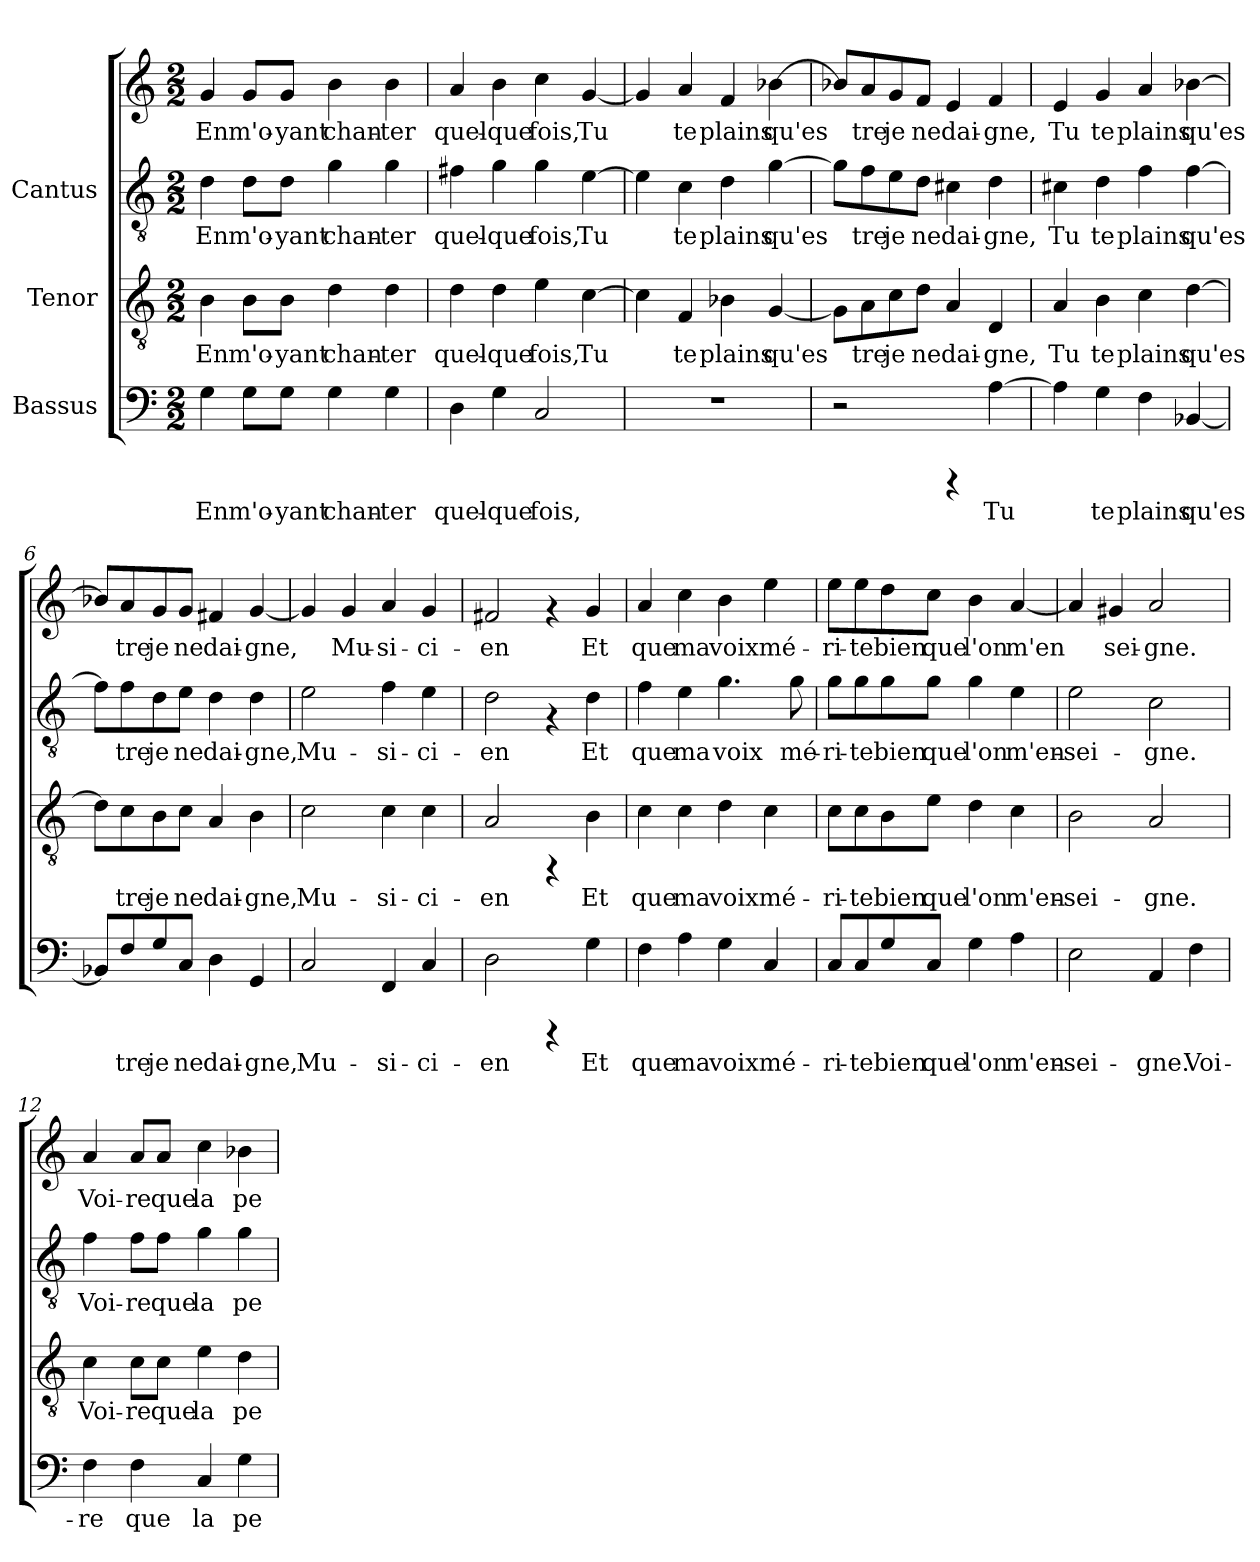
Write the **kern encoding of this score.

**kern	**text	**kern	**text	**kern	**text	**kern	**text
*part3	*part3	*part2	*part2	*part1	*part1	*part1	*part1
*staff4	*staff4	*staff3	*staff3	*staff2	*staff2	*staff1	*staff1
*I"Bassus	*	*I"Tenor	*	*I"Cantus	*	*	*
!!LO:PB:g=z
*stria5	*	*stria5	*	*stria5	*	*stria5	*
*clefF4	*	*clefGv2	*	*clefGv2	*	*clefG2	*
*M2/2	*	*M2/2	*	*M2/2	*	*M2/2	*
=1	=1	=1	=1	=1	=1	=1	=1
!	!LO:LY:b:cj	!	!LO:LY:b:cj	!	!LO:LY:b:cj	!	!LO:LY:b:cj
4G\	En	4B\	En	4d\	En	4g/	En
!	!LO:LY:b:cj	!	!LO:LY:b:cj	!	!LO:LY:b:cj	!	!LO:LY:b:cj
8G\L	m'o-	8B\L	m'o-	8d\L	m'o-	8g/L	m'o-
!	!LO:LY:b:cj	!	!LO:LY:b:cj	!	!LO:LY:b:cj	!	!LO:LY:b:cj
8G\J	-yant	8B\J	-yant	8d\J	-yant	8g/J	-yant
!	!LO:LY:b:cj	!	!LO:LY:b:cj	!	!LO:LY:b:cj	!	!LO:LY:b:cj
4G\	chan-	4d\	chan-	4g\	chan-	4b\	chan-
!	!LO:LY:b:cj	!	!LO:LY:b:cj	!	!LO:LY:b:cj	!	!LO:LY:b:cj
4G\	-ter	4d\	-ter	4g\	-ter	4b\	-ter
=2	=2	=2	=2	=2	=2	=2	=2
!	!LO:LY:b:cj	!	!LO:LY:b:cj	!	!LO:LY:b:cj	!	!LO:LY:b:cj
4D\	quel-	4d\	quel-	4f#X\	quel-	4a/	quel-
!	!LO:LY:b:cj	!	!LO:LY:b:cj	!	!LO:LY:b:cj	!	!LO:LY:b:cj
4G\	-que	4d\	-que	4g\	-que	4b\	-que
!	!LO:LY:b:cj	!	!LO:LY:b:cj	!	!LO:LY:b:cj	!	!LO:LY:b:cj
2C/	fois,	4e\	fois,	4g\	fois,	4cc\	fois,
!	!	!	!LO:LY:b:cj	!	!LO:LY:b:cj	!	!LO:LY:b:cj
.	.	[>4c\	Tu	[>4e\	Tu	[<4g/	Tu
=3	=3	=3	=3	=3	=3	=3	=3
!	!	!	!LO:LY:b:cj	!	!LO:LY:b:cj	!	!LO:LY:b:cj
1r	.	4c\]	.	4e\]	.	4g/]	.
!	!	!	!LO:LY:b:cj	!	!LO:LY:b:cj	!	!LO:LY:b:cj
.	.	4F/	te	4c\	te	4a/	te
!	!	!	!LO:LY:b:cj	!	!LO:LY:b:cj	!	!LO:LY:b:cj
.	.	4B-X\	plains	4d\	plains	4f/	plains
!	!	!	!LO:LY:b:cj	!	!LO:LY:b:cj	!	!LO:LY:b:cj
.	.	[<4G/	qu'es	[>4g\	qu'es	[>4b-X\	qu'es
=4	=4	=4	=4	=4	=4	=4	=4
!	!	!	!LO:LY:b:cj	!	!LO:LY:b:cj	!	!LO:LY:b:cj
2r	.	8G\L]	.	8g\L]	.	8b-X/L]	.
!	!	!	!LO:LY:b:cj	!	!LO:LY:b:cj	!	!LO:LY:b:cj
.	.	8A\	tre	8f\	tre	8a/	tre
!	!	!	!LO:LY:b:cj	!	!LO:LY:b:cj	!	!LO:LY:b:cj
.	.	8c\	je	8e\	je	8g/	je
!	!	!	!LO:LY:b:cj	!	!LO:LY:b:cj	!	!LO:LY:b:cj
.	.	8d\J	ne	8d\J	ne	8f/J	ne
!	!	!	!LO:LY:b:cj	!	!LO:LY:b:cj	!	!LO:LY:b:cj
4rCCC	.	4A/	dai-	4c#X\	dai-	4e/	dai-
!	!LO:LY:b:cj	!	!LO:LY:b:cj	!	!LO:LY:b:cj	!	!LO:LY:b:cj
[>4A\	Tu	4D/	-gne,	4d\	-gne,	4f/	-gne,
!!LO:LB:g=z
=5	=5	=5	=5	=5	=5	=5	=5
!	!LO:LY:b:cj	!	!LO:LY:b:cj	!	!LO:LY:b:cj	!	!LO:LY:b:cj
4A\]	.	4A/	Tu	4c#X\	Tu	4e/	Tu
!	!LO:LY:b:cj	!	!LO:LY:b:cj	!	!LO:LY:b:cj	!	!LO:LY:b:cj
4G\	te	4B\	te	4d\	te	4g/	te
!	!LO:LY:b:cj	!	!LO:LY:b:cj	!	!LO:LY:b:cj	!	!LO:LY:b:cj
4F\	plains	4c\	plains	4f\	plains	4a/	plains
!	!LO:LY:b:cj	!	!LO:LY:b:cj	!	!LO:LY:b:cj	!	!LO:LY:b:cj
[<4BB-X/	qu'es	[>4d\	qu'es	[>4f\	qu'es	[>4b-X\	qu'es
=6	=6	=6	=6	=6	=6	=6	=6
!	!LO:LY:b:cj	!	!LO:LY:b:cj	!	!LO:LY:b:cj	!	!LO:LY:b:cj
8BB-X/L]	.	8d\L]	.	8f\L]	.	8b-X/L]	.
!	!LO:LY:b:cj	!	!LO:LY:b:cj	!	!LO:LY:b:cj	!	!LO:LY:b:cj
8F/	tre	8c\	tre	8f\	tre	8a/	tre
!	!LO:LY:b:cj	!	!LO:LY:b:cj	!	!LO:LY:b:cj	!	!LO:LY:b:cj
8G/	je	8B\	je	8d\	je	8g/	je
!	!LO:LY:b:cj	!	!LO:LY:b:cj	!	!LO:LY:b:cj	!	!LO:LY:b:cj
8C/J	ne	8c\J	ne	8e\J	ne	8g/J	ne
!	!LO:LY:b:cj	!	!LO:LY:b:cj	!	!LO:LY:b:cj	!	!LO:LY:b:cj
4D\	dai-	4A/	dai-	4d\	dai-	4f#X/	dai-
!	!LO:LY:b:cj	!	!LO:LY:b:cj	!	!LO:LY:b:cj	!	!LO:LY:b:cj
4GG/	-gne,	4B\	-gne,	4d\	-gne,	[<4g/	-gne,
=7	=7	=7	=7	=7	=7	=7	=7
!	!LO:LY:b:cj	!	!LO:LY:b:cj	!	!LO:LY:b:cj	!	!LO:LY:b:cj
2C/	Mu-	2c\	Mu-	2e\	-Mu-	4g/]	.
!	!	!	!	!	!	!	!LO:LY:b:cj
.	.	.	.	.	.	4g/	Mu-
!	!LO:LY:b:cj	!	!LO:LY:b:cj	!	!LO:LY:b:cj	!	!LO:LY:b:cj
4FF/	-si-	4c\	-si-	4f\	-si-	4a/	-si-
!	!LO:LY:b:cj	!	!LO:LY:b:cj	!	!LO:LY:b:cj	!	!LO:LY:b:cj
4C/	-ci-	4c\	-ci-	4e\	-ci-	4g/	-ci-
=8	=8	=8	=8	=8	=8	=8	=8
!	!LO:LY:b:cj	!	!LO:LY:b:cj	!	!LO:LY:b:cj	!	!LO:LY:b:cj
2D\	-en	2A/	-en	2d\	en	2f#X/	-en
4rCCC	.	4rFF	.	4rF	.	4rf	.
!	!LO:LY:b:cj	!	!LO:LY:b:cj	!	!LO:LY:b:cj	!	!LO:LY:b:cj
4G\	Et	4B\	Et	4d\	Et	4g/	Et
=9	=9	=9	=9	=9	=9	=9	=9
!	!LO:LY:b:cj	!	!LO:LY:b:cj	!	!LO:LY:b:cj	!	!LO:LY:b:cj
4F\	que	4c\	que	4f\	-que	4a/	que
!	!LO:LY:b:cj	!	!LO:LY:b:cj	!	!LO:LY:b:cj	!	!LO:LY:b:cj
4A\	ma	4c\	ma	4e\	ma	4cc\	ma
!	!LO:LY:b:cj	!	!LO:LY:b:cj	!	!LO:LY:b:cj	!	!LO:LY:b:cj
4G\	voix	4d\	voix	4.g\	voix	4b\	voix
!	!LO:LY:b:cj	!	!LO:LY:b:cj	!	!	!	!LO:LY:b:cj
4C/	mé-	4c\	mé-	.	.	4ee\	mé-
!	!	!	!	!	!LO:LY:b:cj	!	!
.	.	.	.	8g\	mé-	.	.
!!LO:LB:g=z
=10	=10	=10	=10	=10	=10	=10	=10
!	!LO:LY:b:cj	!	!LO:LY:b:cj	!	!LO:LY:b:cj	!	!LO:LY:b:cj
8C/L	-ri-	8c\L	-ri-	8g\L	-ri-	8ee\L	-ri-
!	!LO:LY:b:cj	!	!LO:LY:b:cj	!	!LO:LY:b:cj	!	!LO:LY:b:cj
8C/	-te	8c\	-te	8g\	-te	8ee\	-te
!	!LO:LY:b:cj	!	!LO:LY:b:cj	!	!LO:LY:b:cj	!	!LO:LY:b:cj
8G/	bien	8B\	bien	8g\	bien	8dd\	bien
!	!LO:LY:b:cj	!	!LO:LY:b:cj	!	!LO:LY:b:cj	!	!LO:LY:b:cj
8C/J	que	8e\J	que	8g\J	que	8cc\J	que
!	!LO:LY:b:cj	!	!LO:LY:b:cj	!	!LO:LY:b:cj	!	!LO:LY:b:cj
4G\	l'on	4d\	l'on	4g\	l'on	4b\	l'on
!	!LO:LY:b:cj	!	!LO:LY:b:cj	!	!LO:LY:b:cj	!	!LO:LY:b:cj
4A\	m'en-	4c\	m'en-	4e\	m'en-	[<4a/	m'en-
=11	=11	=11	=11	=11	=11	=11	=11
!	!LO:LY:b:cj	!	!LO:LY:b:cj	!	!LO:LY:b:cj	!	!LO:LY:b:cj
2E\	-sei-	2B\	-sei-	2e\	sei-	4a/]	-
!	!	!	!	!	!	!	!LO:LY:b:cj
.	.	.	.	.	.	4g#X/	sei-
!	!LO:LY:b:cj	!	!LO:LY:b:cj	!	!LO:LY:b:cj	!	!LO:LY:b:cj
4AA/	-gne.	2A/	-gne.	2c\	-gne.	2a/	-gne.
!	!LO:LY:b:cj	!	!	!	!	!	!
4F\	Voi-	.	.	.	.	.	.
=12	=12	=12	=12	=12	=12	=12	=12
!	!LO:LY:b:cj	!	!LO:LY:b:cj	!	!LO:LY:b:cj	!	!LO:LY:b:cj
4F\	-re	4c\	Voi-	4f\	-Voi-	4a/	Voi-
!	!LO:LY:b:cj	!	!LO:LY:b:cj	!	!LO:LY:b:cj	!	!LO:LY:b:cj
4F\	que	8c\L	-re	8f\L	-re	8a/L	-re
!	!	!	!LO:LY:b:cj	!	!LO:LY:b:cj	!	!LO:LY:b:cj
.	.	8c\J	que	8f\J	que	8a/J	que
!	!LO:LY:b:cj	!	!LO:LY:b:cj	!	!LO:LY:b:cj	!	!LO:LY:b:cj
4C/	la	4e\	la	4g\	la	4cc\	la
!	!LO:LY:b:cj	!	!LO:LY:b:cj	!	!LO:LY:b:cj	!	!LO:LY:b:cj
4G\	pe-	4d\	pe-	4g\	pe-	4b-X\	pe-
=	=	=	=	=	=	=	=
*-	*-	*-	*-	*-	*-	*-	*-
